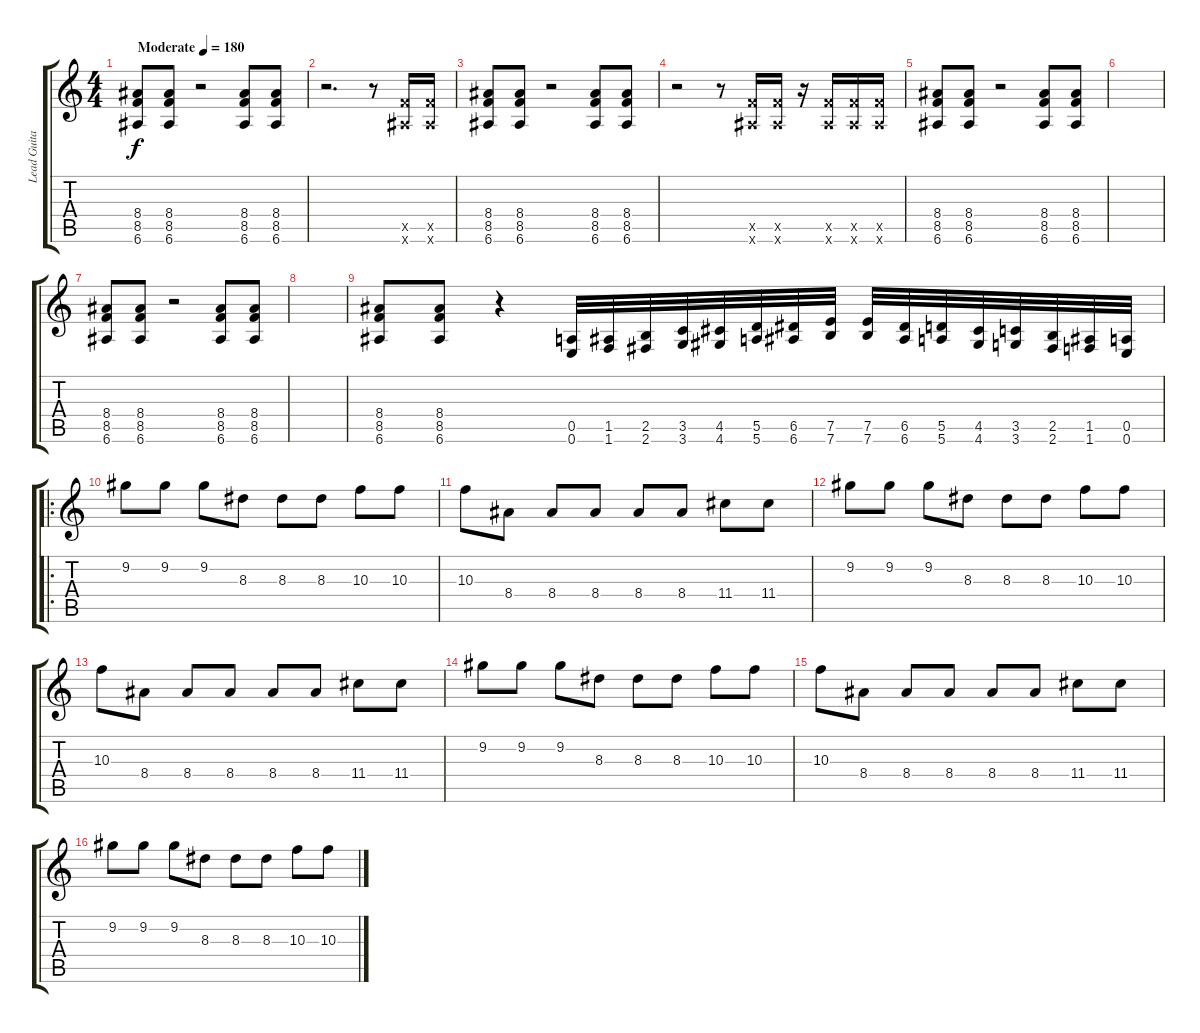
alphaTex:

\track ("Lead Guitar" "Lead Guita") {instrument distortionguitar}
\staff {score tabs}
\tuning (E4 B3 G3 D3 A2 E2) {hide}
\ts (4 4)
\tempo (180 "Moderate")
\clef g2
\ks c
(8.4 8.5 6.6).8{dy f instrument distortionguitar} (8.4 8.5 6.6).8 r.2 (8.4 8.5 6.6).8 (8.4 8.5 6.6).8 |
r.2{d} r.8 (8.5{x} 6.6{x}).16 (8.5{x} 6.6{x}).16 |
(8.4 8.5 6.6).8 (8.4 8.5 6.6).8 r.2 (8.4 8.5 6.6).8 (8.4 8.5 6.6).8 |
r.2 r.8 (8.5{x} 6.6{x}).16 (8.5{x} 6.6{x}).16 r.16 (8.5{x} 6.6{x}).16 (8.5{x} 6.6{x}).16 (8.5{x} 6.6{x}).16 |
(8.4 8.5 6.6).8 (8.4 8.5 6.6).8 r.2 (8.4 8.5 6.6).8 (8.4 8.5 6.6).8 |
|
(8.4 8.5 6.6).8 (8.4 8.5 6.6).8 r.2 (8.4 8.5 6.6).8 (8.4 8.5 6.6).8 |
|
(8.4 8.5 6.6).8 (8.4 8.5 6.6).8 r.4 (0.5 0.6).32 (1.5 1.6).32 (2.5 2.6).32 (3.5 3.6).32 (4.5 4.6).32 (5.5 5.6).32 (6.5 6.6).32 (7.5 7.6).32 (7.5 7.6).32 (6.5 6.6).32 (5.5 5.6).32 (4.5 4.6).32 (3.5 3.6).32 (2.5 2.6).32 (1.5 1.6).32 (0.5 0.6).32 |
\ro
9.2.8{balance 8} 9.2.8 9.2.8 8.3.8 8.3.8 8.3.8 10.3.8 10.3.8 |
10.3.8 8.4.8 8.4.8 8.4.8 8.4.8 8.4.8 11.4.8 11.4.8 |
9.2.8 9.2.8 9.2.8 8.3.8 8.3.8 8.3.8 10.3.8 10.3.8 |
10.3.8 8.4.8 8.4.8 8.4.8 8.4.8 8.4.8 11.4.8 11.4.8 |
9.2.8 9.2.8 9.2.8 8.3.8 8.3.8 8.3.8 10.3.8 10.3.8 |
10.3.8 8.4.8 8.4.8 8.4.8 8.4.8 8.4.8 11.4.8 11.4.8 |
9.2.8 9.2.8 9.2.8 8.3.8 8.3.8 8.3.8 10.3.8 10.3.8
